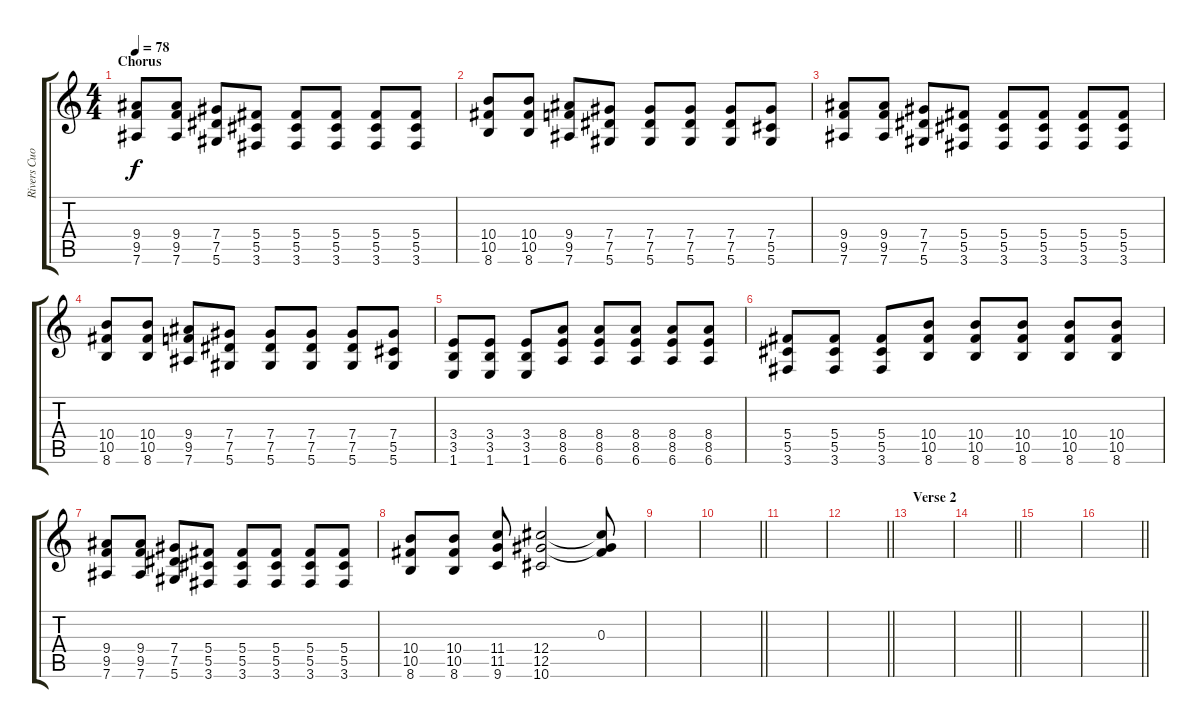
\track ("Rivers Cuomo (pipe)" "Rivers Cuo") {instrument distortionguitar}
\staff {score tabs}
\tuning (Eb4 Bb3 Gb3 Db3 Ab2 Eb2) {hide}
\ts (4 4)
\section ("" "Chorus")
\tempo 78
\clef g2
\ks c
(9.4 9.5 7.6).8{dy f} (9.4 9.5 7.6).8 (7.4 7.5 5.6).8 (5.4 5.5 3.6).8 (5.4 5.5 3.6).8 (5.4 5.5 3.6).8 (5.4 5.5 3.6).8 (5.4 5.5 3.6).8 |
(10.4 10.5 8.6).8 (10.4 10.5 8.6).8 (9.4 9.5 7.6).8 (7.4 7.5 5.6).8 (7.4 7.5 5.6).8 (7.4 7.5 5.6).8 (7.4 7.5 5.6).8 (7.4 5.5 5.6).8 |
(9.4 9.5 7.6).8 (9.4 9.5 7.6).8 (7.4 7.5 5.6).8 (5.4 5.5 3.6).8 (5.4 5.5 3.6).8 (5.4 5.5 3.6).8 (5.4 5.5 3.6).8 (5.4 5.5 3.6).8 |
(10.4 10.5 8.6).8 (10.4 10.5 8.6).8 (9.4 9.5 7.6).8 (7.4 7.5 5.6).8 (7.4 7.5 5.6).8 (7.4 7.5 5.6).8 (7.4 7.5 5.6).8 (7.4 5.5 5.6).8 |
(3.4 3.5 1.6).8 (3.4 3.5 1.6).8 (3.4 3.5 1.6).8 (8.4 8.5 6.6).8 (8.4 8.5 6.6).8 (8.4 8.5 6.6).8 (8.4 8.5 6.6).8 (8.4 8.5 6.6).8 |
(5.4 5.5 3.6).8 (5.4 5.5 3.6).8 (5.4 5.5 3.6).8 (10.4 10.5 8.6).8 (10.4 10.5 8.6).8 (10.4 10.5 8.6).8 (10.4 10.5 8.6).8 (10.4 10.5 8.6).8 |
(9.4 9.5 7.6).8 (9.4 9.5 7.6).8 (7.4 7.5 5.6).8 (5.4 5.5 3.6).8 (5.4 5.5 3.6).8 (5.4 5.5 3.6).8 (5.4 5.5 3.6).8 (5.4 5.5 3.6).8 |
(10.4 10.5 8.6).8 (10.4 10.5 8.6).8 (11.4 11.5 9.6).8 (12.4 12.5 10.6).2 (0.3 12.4{t} 12.5{t}).8 |
|
\barLineRight lightlight
|
|
\barLineRight lightlight
|
\section ("" "Verse 2")
|
\barLineRight lightlight
|
|
\barLineRight lightlight
